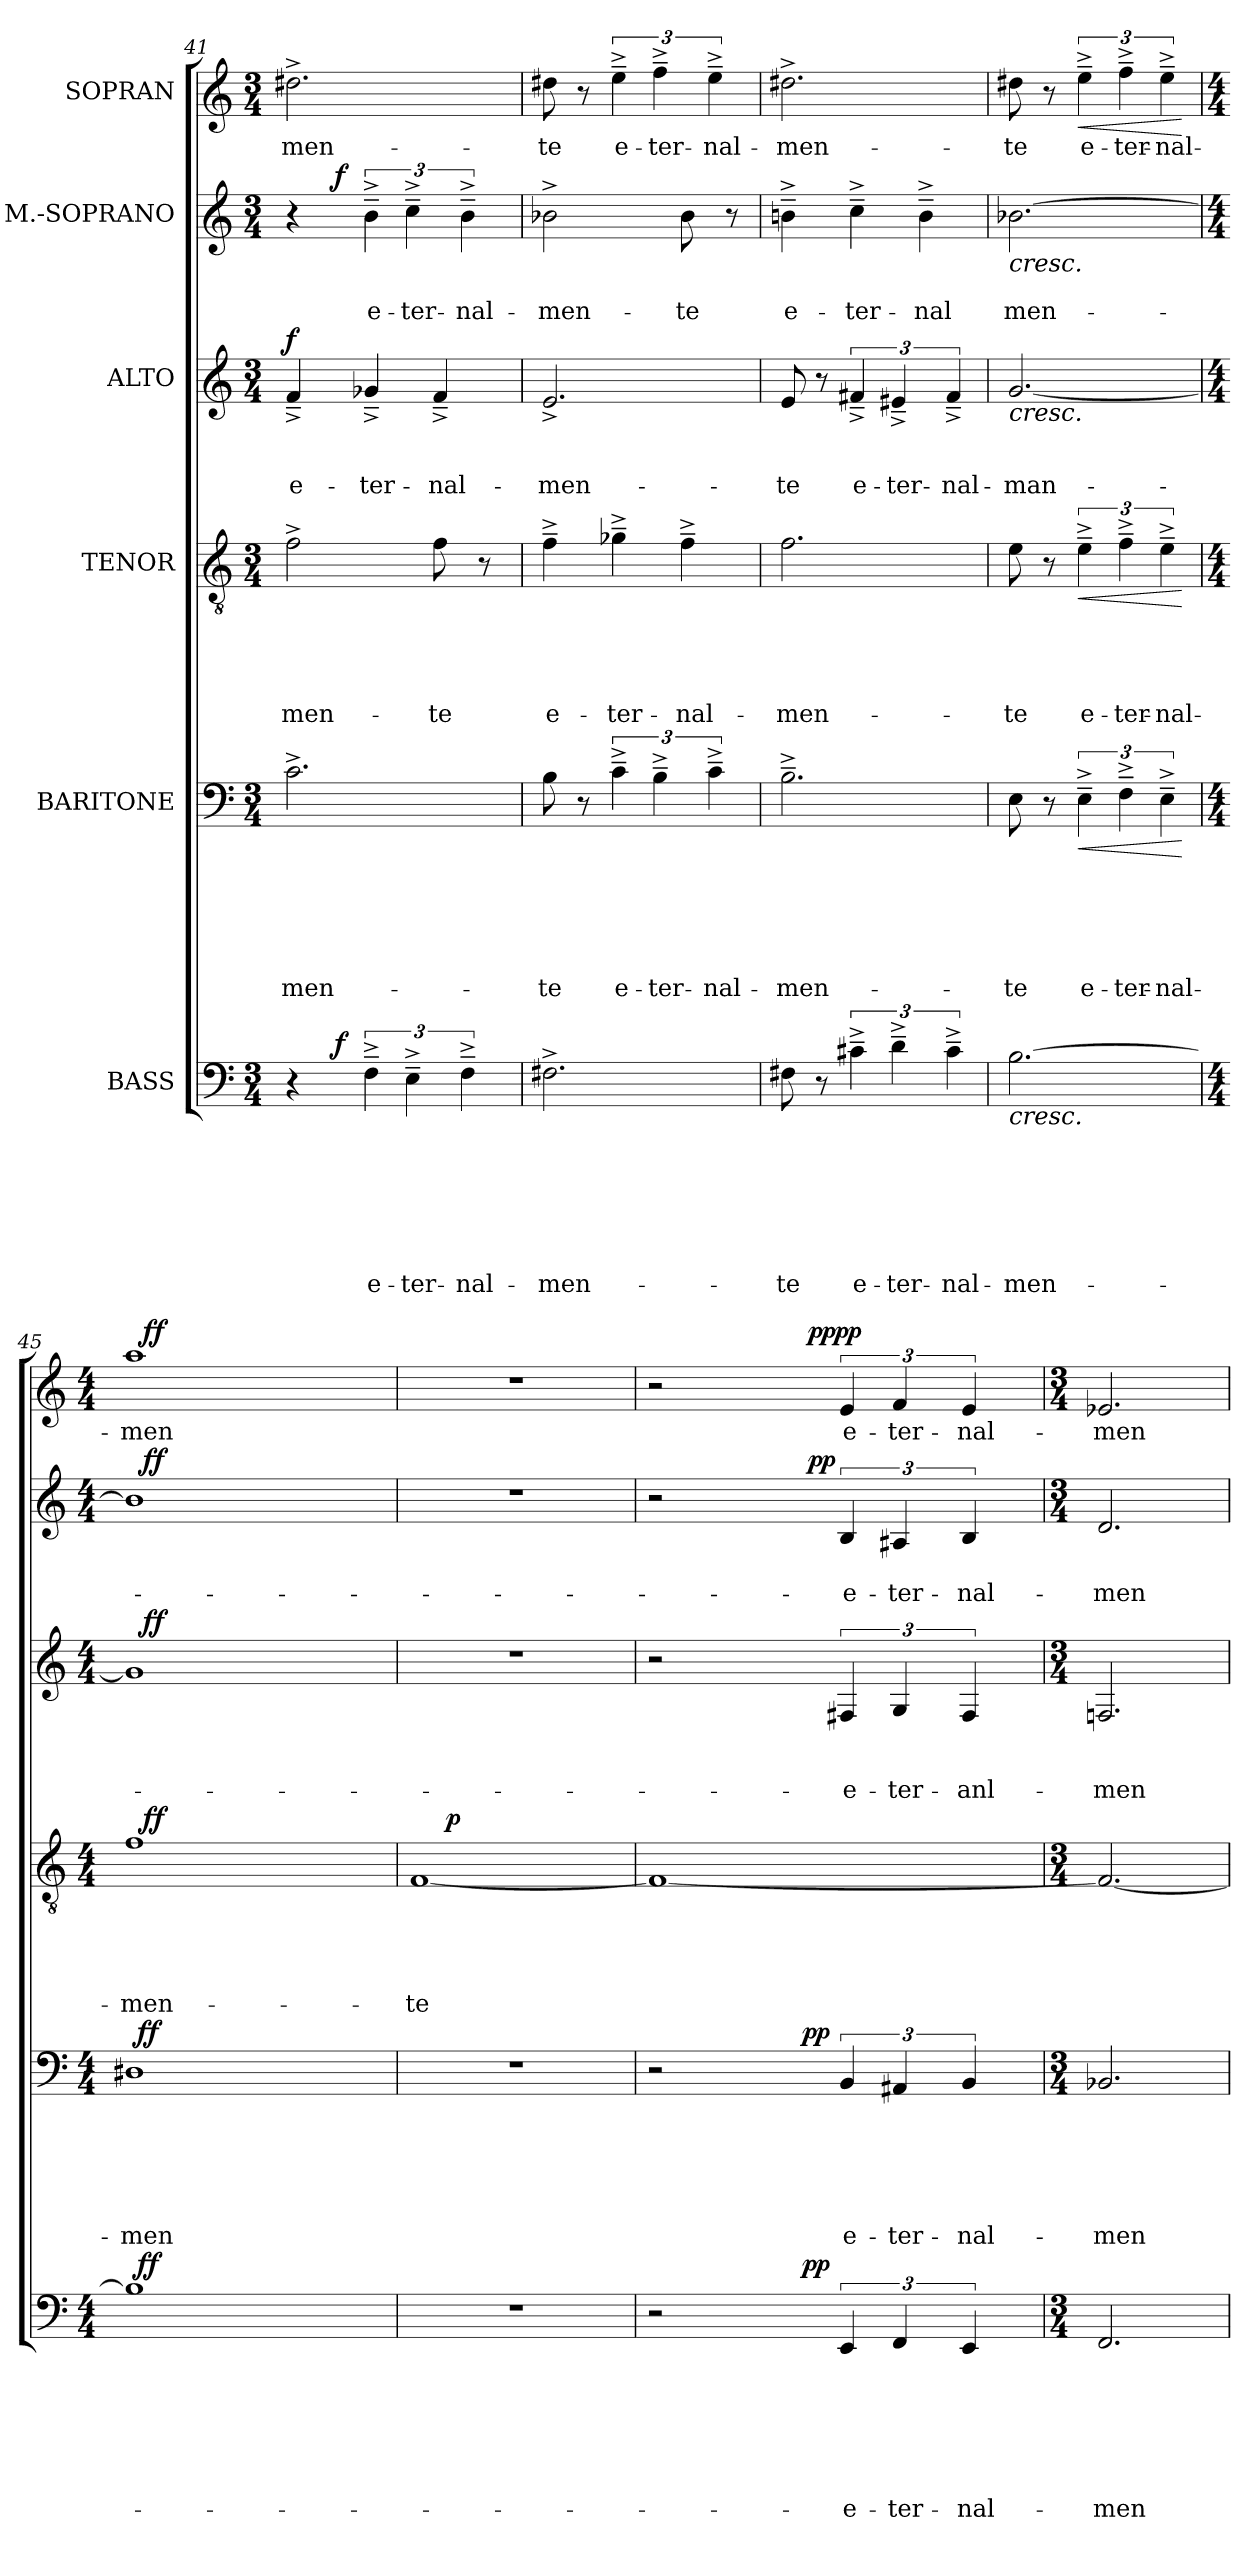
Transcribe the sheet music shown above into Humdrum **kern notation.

**kern	**text	**text	**text	**text	**text	**text	**text	**dynam	**kern	**text	**text	**text	**text	**text	**text	**dynam	**kern	**text	**text	**text	**text	**text	**dynam	**kern	**text	**text	**text	**dynam	**kern	**text	**text	**dynam	**kern	**text	**dynam
*part6	*part6	*part6	*part6	*part6	*part6	*part6	*part6	*part6	*part5	*part5	*part5	*part5	*part5	*part5	*part5	*part5	*part4	*part4	*part4	*part4	*part4	*part4	*part4	*part3	*part3	*part3	*part3	*part3	*part2	*part2	*part2	*part2	*part1	*part1	*part1
*staff6	*staff6	*staff6	*staff6	*staff6	*staff6	*staff6	*staff6	*staff6	*staff5	*staff5	*staff5	*staff5	*staff5	*staff5	*staff5	*staff5	*staff4	*staff4	*staff4	*staff4	*staff4	*staff4	*staff4	*staff3	*staff3	*staff3	*staff3	*staff3	*staff2	*staff2	*staff2	*staff2	*staff1	*staff1	*staff1
*I"BASS	*	*	*	*	*	*	*	*	*I"BARITONE	*	*	*	*	*	*	*	*I"TENOR	*	*	*	*	*	*	*I"ALTO	*	*	*	*	*I"M.-SOPRANO	*	*	*	*I"SOPRAN	*	*
*clefF4	*	*	*	*	*	*	*	*	*clefF4	*	*	*	*	*	*	*	*clefGv2	*	*	*	*	*	*	*clefG2	*	*	*	*	*clefG2	*	*	*	*clefG2	*	*
*k[]	*	*	*	*	*	*	*	*	*k[]	*	*	*	*	*	*	*	*k[]	*	*	*	*	*	*	*k[]	*	*	*	*	*k[]	*	*	*	*k[]	*	*
*C:	*	*	*	*	*	*	*	*	*C:	*	*	*	*	*	*	*	*C:	*	*	*	*	*	*	*C:	*	*	*	*	*C:	*	*	*	*C:	*	*
*M3/4	*	*	*	*	*	*	*	*	*M3/4	*	*	*	*	*	*	*	*M3/4	*	*	*	*	*	*	*M3/4	*	*	*	*	*M3/4	*	*	*	*M3/4	*	*
=41	=41	=41	=41	=41	=41	=41	=41	=41	=41	=41	=41	=41	=41	=41	=41	=41	=41	=41	=41	=41	=41	=41	=41	=41	=41	=41	=41	=41	=41	=41	=41	=41	=41	=41	=41
!	!	!	!	!	!	!	!	!	!	!	!	!	!	!	!LO:LY:b	!	!	!	!	!	!	!LO:LY:b	!	!	!	!	!LO:LY:b	!LO:DY:a	!	!	!	!	!	!LO:LY:b	!
*^	*	*	*	*	*	*	*	*	*	*	*	*	*	*	*	*	*	*	*	*	*	*	*	*	*	*	*	*	*^	*	*	*	*	*	*
4r	8ryy	.	.	.	.	.	.	.	.	2.c^>\	.	.	.	.	.	-men-	.	2f^>\	.	.	.	.	-men-	.	4f^<~</	.	.	e-	f	4r	8ryy	.	.	.	2.dd#X^>\	-men-	.
.	32ryy	.	.	.	.	.	.	.	.	.	.	.	.	.	.	.	.	.	.	.	.	.	.	.	.	.	.	.	.	.	32ryy	.	.	.	.	.	.
!	!	!	!	!	!	!	!	!	!LO:DY:a	!	!	!	!	!	!	!	!	!	!	!	!	!	!	!	!	!	!	!	!	!	!	!	!	!LO:DY:a	!	!	!
.	2ryy	.	.	.	.	.	.	.	f	.	.	.	.	.	.	.	.	.	.	.	.	.	.	.	.	.	.	.	.	.	2ryy	.	.	f	.	.	.
!	!	!	!	!	!	!	!	!LO:LY:b	!	!	!	!	!	!	!	!	!	!	!	!	!	!	!	!	!	!	!	!LO:LY:b	!	!	!	!	!LO:LY:b	!	!	!	!
6F^>~>\	.	.	.	.	.	.	.	e-	.	.	.	.	.	.	.	.	.	.	.	.	.	.	.	.	4g-X^<~</	.	.	-ter-	.	6b^>~>\	.	.	e-	.	.	.	.
!	!	!	!	!	!	!	!	!LO:LY:b	!	!	!	!	!	!	!	!	!	!	!	!	!	!	!	!	!	!	!	!	!	!	!	!	!LO:LY:b	!	!	!	!
6E^>~>\	.	.	.	.	.	.	.	-ter-	.	.	.	.	.	.	.	.	.	.	.	.	.	.	.	.	.	.	.	.	.	6cc^>~>\	.	.	-ter-	.	.	.	.
!	!	!	!	!	!	!	!	!	!	!	!	!	!	!	!	!	!	!	!	!	!	!	!LO:LY:b	!	!	!	!	!LO:LY:b	!	!	!	!	!	!	!	!	!
.	.	.	.	.	.	.	.	.	.	.	.	.	.	.	.	.	.	8f\	.	.	.	.	-te	.	4f^<~</	.	.	-nal-	.	.	.	.	.	.	.	.	.
!	!	!	!	!	!	!	!	!LO:LY:b:rj	!	!	!	!	!	!	!	!	!	!	!	!	!	!	!	!	!	!	!	!	!	!	!	!	!LO:LY:b:rj	!	!	!	!
6F^>~>\	.	.	.	.	.	.	.	-nal-	.	.	.	.	.	.	.	.	.	.	.	.	.	.	.	.	.	.	.	.	.	6b^>~>\	.	.	-nal-	.	.	.	.
.	.	.	.	.	.	.	.	.	.	.	.	.	.	.	.	.	.	8r	.	.	.	.	.	.	.	.	.	.	.	.	.	.	.	.	.	.	.
.	16.ryy	.	.	.	.	.	.	.	.	.	.	.	.	.	.	.	.	.	.	.	.	.	.	.	.	.	.	.	.	.	16.ryy	.	.	.	.	.	.
=42	=42	=42	=42	=42	=42	=42	=42	=42	=42	=42	=42	=42	=42	=42	=42	=42	=42	=42	=42	=42	=42	=42	=42	=42	=42	=42	=42	=42	=42	=42	=42	=42	=42	=42	=42	=42	=42
!	!	!	!	!	!	!	!	!LO:LY:b	!	!	!	!	!	!	!	!LO:LY:b	!	!	!	!	!	!	!LO:LY:b	!	!	!	!	!LO:LY:b	!	!	!	!	!LO:LY:b	!	!	!LO:LY:b	!
*v	*v	*	*	*	*	*	*	*	*	*	*	*	*	*	*	*	*	*	*	*	*	*	*	*	*	*	*	*	*	*v	*v	*	*	*	*	*	*
2.F#X^>\	.	.	.	.	.	.	-men-	.	8B\	.	.	.	.	.	-te	.	4f^>~>\	.	.	.	.	e-	.	2.e^</	.	.	-men-	.	2b-X^>\	.	-men-	.	8dd#X\	-te	.
.	.	.	.	.	.	.	.	.	8r	.	.	.	.	.	.	.	.	.	.	.	.	.	.	.	.	.	.	.	.	.	.	.	8r	.	.
!	!	!	!	!	!	!	!	!	!	!	!	!	!	!	!LO:LY:b	!	!	!	!	!	!	!LO:LY:b	!	!	!	!	!	!	!	!	!	!	!	!LO:LY:b	!
.	.	.	.	.	.	.	.	.	6c^>~>\	.	.	.	.	.	e-	.	4g-X^>~>\	.	.	.	.	-ter-	.	.	.	.	.	.	.	.	.	.	6ee^>~>\	e-	.
!	!	!	!	!	!	!	!	!	!	!	!	!	!	!	!LO:LY:b	!	!	!	!	!	!	!	!	!	!	!	!	!	!	!	!	!	!	!LO:LY:b	!
.	.	.	.	.	.	.	.	.	6B^>~>\	.	.	.	.	.	-ter-	.	.	.	.	.	.	.	.	.	.	.	.	.	.	.	.	.	6ff^>~>\	-ter-	.
!	!	!	!	!	!	!	!	!	!	!	!	!	!	!	!	!	!	!	!	!	!	!LO:LY:b	!	!	!	!	!	!	!	!	!LO:LY:b	!	!	!	!
.	.	.	.	.	.	.	.	.	.	.	.	.	.	.	.	.	4f^>~>\	.	.	.	.	-nal-	.	.	.	.	.	.	8b-\	.	-te	.	.	.	.
!	!	!	!	!	!	!	!	!	!	!	!	!	!	!	!LO:LY:b:rj	!	!	!	!	!	!	!	!	!	!	!	!	!	!	!	!	!	!	!LO:LY:b:rj	!
.	.	.	.	.	.	.	.	.	6c^>~>\	.	.	.	.	.	-nal-	.	.	.	.	.	.	.	.	.	.	.	.	.	.	.	.	.	6ee^>~>\	-nal-	.
.	.	.	.	.	.	.	.	.	.	.	.	.	.	.	.	.	.	.	.	.	.	.	.	.	.	.	.	.	8r	.	.	.	.	.	.
=43	=43	=43	=43	=43	=43	=43	=43	=43	=43	=43	=43	=43	=43	=43	=43	=43	=43	=43	=43	=43	=43	=43	=43	=43	=43	=43	=43	=43	=43	=43	=43	=43	=43	=43	=43
!	!	!	!	!	!	!	!LO:LY:b	!	!	!	!	!	!	!	!LO:LY:b	!	!	!	!	!	!	!LO:LY:b	!	!	!	!	!LO:LY:b	!	!	!	!LO:LY:b	!	!	!LO:LY:b	!
8F#X\	.	.	.	.	.	.	-te	.	2.B^>~>\	.	.	.	.	.	-men-	.	2.f\	.	.	.	.	-men-	.	8e/	.	.	-te	.	4bn^>~>\	.	e-	.	2.dd#X^>\	-men-	.
8r	.	.	.	.	.	.	.	.	.	.	.	.	.	.	.	.	.	.	.	.	.	.	.	8r	.	.	.	.	.	.	.	.	.	.	.
!	!	!	!	!	!	!	!LO:LY:b	!	!	!	!	!	!	!	!	!	!	!	!	!	!	!	!	!	!	!	!LO:LY:b	!	!	!	!LO:LY:b	!	!	!	!
6c#X^>~>\	.	.	.	.	.	.	e-	.	.	.	.	.	.	.	.	.	.	.	.	.	.	.	.	6f#X^<~</	.	.	e-	.	4cc^>~>\	.	-ter-	.	.	.	.
!	!	!	!	!	!	!	!LO:LY:b	!	!	!	!	!	!	!	!	!	!	!	!	!	!	!	!	!	!	!	!LO:LY:b	!	!	!	!	!	!	!	!
6d^>~>\	.	.	.	.	.	.	-ter-	.	.	.	.	.	.	.	.	.	.	.	.	.	.	.	.	6e#X^<~</	.	.	-ter-	.	.	.	.	.	.	.	.
!	!	!	!	!	!	!	!	!	!	!	!	!	!	!	!	!	!	!	!	!	!	!	!	!	!	!	!	!	!	!	!LO:LY:b	!	!	!	!
.	.	.	.	.	.	.	.	.	.	.	.	.	.	.	.	.	.	.	.	.	.	.	.	.	.	.	.	.	4b^>~>\	.	-nal	.	.	.	.
!	!	!	!	!	!	!	!LO:LY:b	!	!	!	!	!	!	!	!	!	!	!	!	!	!	!	!	!	!	!	!LO:LY:b	!	!	!	!	!	!	!	!
6c#^>~>\	.	.	.	.	.	.	-nal-	.	.	.	.	.	.	.	.	.	.	.	.	.	.	.	.	6f#^<~</	.	.	-nal-	.	.	.	.	.	.	.	.
=44	=44	=44	=44	=44	=44	=44	=44	=44	=44	=44	=44	=44	=44	=44	=44	=44	=44	=44	=44	=44	=44	=44	=44	=44	=44	=44	=44	=44	=44	=44	=44	=44	=44	=44	=44
!	!	!	!	!	!	!	!LO:LY:b:rj	!LO:HP:b	!	!	!	!	!	!	!LO:LY:b	!	!	!	!	!	!	!LO:LY:b	!	!	!	!	!LO:LY:b:rj	!LO:HP:b	!	!	!LO:LY:b	!LO:HP:b	!	!LO:LY:b	!
[>2.B\	.	.	.	.	.	.	-men-	<	8E\	.	.	.	.	.	-te	.	8e\	.	.	.	.	-te	.	[<2.g/	.	.	-man-	<	[>2.b-X\	.	men-	<	8dd#X\	-te	.
.	.	.	.	.	.	.	.	.	8r	.	.	.	.	.	.	.	8r	.	.	.	.	.	.	.	.	.	.	.	.	.	.	.	8r	.	.
!	!	!	!	!	!	!	!	!	!	!	!	!	!	!	!LO:LY:b	!LO:HP:b	!	!	!	!	!	!LO:LY:b	!LO:HP:b	!	!	!	!	!	!	!	!	!	!	!LO:LY:b	!LO:HP:b
.	.	.	.	.	.	.	.	.	6E^>~>\	.	.	.	.	.	e-	<	6e^>~>\	.	.	.	.	e-	<	.	.	.	.	.	.	.	.	.	6ee^>~>\	e-	<
!	!	!	!	!	!	!	!	!	!	!	!	!	!	!	!LO:LY:b	!	!	!	!	!	!	!LO:LY:b	!	!	!	!	!	!	!	!	!	!	!	!LO:LY:b	!
.	.	.	.	.	.	.	.	.	6F^>~>\	.	.	.	.	.	-ter-	.	6f^>~>\	.	.	.	.	-ter-	.	.	.	.	.	.	.	.	.	.	6ff^>~>\	-ter-	.
!	!	!	!	!	!	!	!	!	!	!	!	!	!	!	!LO:LY:b:rj	!	!	!	!	!	!	!LO:LY:b:rj	!	!	!	!	!	!	!	!	!	!	!	!LO:LY:b:rj	!
.	.	.	.	.	.	.	.	.	6E^>~>\	.	.	.	.	.	-nal-	.	6e^>~>\	.	.	.	.	-nal-	.	.	.	.	.	.	.	.	.	.	6ee^>~>\	-nal-	.
.	.	.	.	.	.	.	.	.	.	.	.	.	.	.	.	[	.	.	.	.	.	.	[	.	.	.	.	.	.	.	.	.	.	.	[
=45	=45	=45	=45	=45	=45	=45	=45	=45	=45	=45	=45	=45	=45	=45	=45	=45	=45	=45	=45	=45	=45	=45	=45	=45	=45	=45	=45	=45	=45	=45	=45	=45	=45	=45	=45
*M4/4	*	*	*	*	*	*	*	*	*M4/4	*	*	*	*	*	*	*	*M4/4	*	*	*	*	*	*	*M4/4	*	*	*	*	*M4/4	*	*	*	*M4/4	*	*
!	!	!	!	!	!	!	!	!	!	!	!	!	!	!	!LO:LY:b	!	!	!	!	!	!	!LO:LY:b	!	!	!	!	!	!	!	!	!	!	!	!LO:LY:b	!
*^	*	*	*	*	*	*	*	*	*^	*	*	*	*	*	*	*	*^	*	*	*	*	*	*	*^	*	*	*	*	*^	*	*	*	*^	*	*
1B]	64ryy	.	.	.	.	.	.	.	.	1D#X	64ryy	.	.	.	.	.	-men	.	1f	48ryy	.	.	.	.	-men-	.	1g]	48ryy	.	.	.	.	1b-]	48ryy	.	.	.	1aa	48ryy	-men	.
!	!	!	!	!	!	!	!	!	!LO:DY:a	!	!	!	!	!	!	!	!	!LO:DY:a	!	!	!	!	!	!	!	!	!	!	!	!	!	!	!	!	!	!	!	!	!	!	!
.	2ryy	.	.	.	.	.	.	.	ff	.	2ryy	.	.	.	.	.	.	ff	.	.	.	.	.	.	.	.	.	.	.	.	.	.	.	.	.	.	.	.	.	.	.
!	!	!	!	!	!	!	!	!	!	!	!	!	!	!	!	!	!	!	!	!	!	!	!	!	!	!LO:DY:a	!	!	!	!	!	!LO:DY:a	!	!	!	!	!LO:DY:a	!	!	!	!LO:DY:a
.	.	.	.	.	.	.	.	.	.	.	.	.	.	.	.	.	.	.	.	3%2ryy	.	.	.	.	.	ff	.	3%2ryy	.	.	.	ff	.	3%2ryy	.	.	ff	.	3%2ryy	.	ff
.	4ryy	.	.	.	.	.	.	.	.	.	4ryy	.	.	.	.	.	.	.	.	.	.	.	.	.	.	.	.	.	.	.	.	.	.	.	.	.	.	.	.	.	.
.	.	.	.	.	.	.	.	.	.	.	.	.	.	.	.	.	.	.	.	6...ryy	.	.	.	.	.	.	.	6...ryy	.	.	.	.	.	6...ryy	.	.	.	.	6...ryy	.	.
.	8...ryy	.	.	.	.	.	.	.	.	.	8...ryy	.	.	.	.	.	.	.	.	.	.	.	.	.	.	.	.	.	.	.	.	.	.	.	.	.	.	.	.	.	.
.	.	.	.	.	.	.	.	.	[	.	.	.	.	.	.	.	.	.	.	.	.	.	.	.	.	.	.	.	.	.	.	[	.	.	.	.	[	.	.	.	.
!!LO:PB:g=z
=46	=46	=46	=46	=46	=46	=46	=46	=46	=46	=46	=46	=46	=46	=46	=46	=46	=46	=46	=46	=46	=46	=46	=46	=46	=46	=46	=46	=46	=46	=46	=46	=46	=46	=46	=46	=46	=46	=46	=46	=46	=46
!	!	!	!	!	!	!	!	!	!	!	!	!	!	!	!	!	!	!	!	!	!	!	!	!	!LO:LY:b	!	!	!	!	!	!	!	!	!	!	!	!	!	!	!	!
*v	*v	*	*	*	*	*	*	*	*	*	*	*	*	*	*	*	*	*	*	*	*	*	*	*	*	*	*v	*v	*	*	*	*	*v	*v	*	*	*	*v	*v	*	*
*	*	*	*	*	*	*	*	*	*v	*v	*	*	*	*	*	*	*	*	*	*	*	*	*	*	*	*	*	*	*	*	*	*	*	*	*	*	*
1r	.	.	.	.	.	.	.	.	1r	.	.	.	.	.	.	.	[<1F	12ryy	.	.	.	.	-te	.	1r	.	.	.	.	1r	.	.	.	1r	.	.
!	!	!	!	!	!	!	!	!	!	!	!	!	!	!	!	!	!	!	!	!	!	!	!	!LO:DY:a	!	!	!	!	!	!	!	!	!	!	!	!
.	.	.	.	.	.	.	.	.	.	.	.	.	.	.	.	.	.	3%2ryy	.	.	.	.	.	p	.	.	.	.	.	.	.	.	.	.	.	.
.	.	.	.	.	.	.	.	.	.	.	.	.	.	.	.	.	.	6.ryy	.	.	.	.	.	.	.	.	.	.	.	.	.	.	.	.	.	.
*	*	*	*	*	*	*	*	*	*	*	*	*	*	*	*	*	*v	*v	*	*	*	*	*	*	*	*	*	*	*	*	*	*	*	*	*	*
=47	=47	=47	=47	=47	=47	=47	=47	=47	=47	=47	=47	=47	=47	=47	=47	=47	=47	=47	=47	=47	=47	=47	=47	=47	=47	=47	=47	=47	=47	=47	=47	=47	=47	=47	=47
*^	*	*	*	*	*	*	*	*	*^	*	*	*	*	*	*	*	*	*	*	*	*	*	*	*	*	*	*	*	*^	*	*	*	*^	*	*
2r	4ryy	.	.	.	.	.	.	.	.	2r	4ryy	.	.	.	.	.	.	.	1F_	.	.	.	.	.	.	2r	.	.	.	.	2r	3ryy	.	.	.	2r	3ryy	.	.
.	8ryy	.	.	.	.	.	.	.	.	.	8ryy	.	.	.	.	.	.	.	.	.	.	.	.	.	.	.	.	.	.	.	.	.	.	.	.	.	.	.	.
.	.	.	.	.	.	.	.	.	.	.	.	.	.	.	.	.	.	.	.	.	.	.	.	.	.	.	.	.	.	.	.	12ryy	.	.	.	.	12ryy	.	.
.	32.ryy	.	.	.	.	.	.	.	.	.	32.ryy	.	.	.	.	.	.	.	.	.	.	.	.	.	.	.	.	.	.	.	.	.	.	.	.	.	.	.	.
.	.	.	.	.	.	.	.	.	.	.	.	.	.	.	.	.	.	.	.	.	.	.	.	.	.	.	.	.	.	.	.	96ryy	.	.	.	.	96ryy	.	.
!	!	!	!	!	!	!	!	!	!LO:DY:a	!	!	!	!	!	!	!	!	!LO:DY:a	!	!	!	!	!	!	!	!	!	!	!	!	!	!	!	!	!	!	!	!	!
.	2ryy	.	.	.	.	.	.	.	pp	.	2ryy	.	.	.	.	.	.	pp	.	.	.	.	.	.	.	.	.	.	.	.	.	.	.	.	.	.	.	.	.
!	!	!	!	!	!	!	!	!	!	!	!	!	!	!	!	!	!	!	!	!	!	!	!	!	!	!	!	!	!	!	!	!	!	!	!LO:DY:b	!	!	!	!LO:DY:a
!	!	!	!	!	!	!	!	!	!	!	!	!	!	!	!	!	!	!	!	!	!	!	!	!	!	!	!	!	!	!	!	!	!	!	!	!	!	!	!LO:DY:n=1:b
.	.	.	.	.	.	.	.	.	.	.	.	.	.	.	.	.	.	.	.	.	.	.	.	.	.	.	.	.	.	.	.	3ryy	.	.	pp	.	3ryy	.	pp pp
!	!	!	!	!	!	!	!	!LO:LY:b	!	!	!	!	!	!	!	!	!LO:LY:b	!	!	!	!	!	!	!	!	!	!	!	!LO:LY:b	!	!	!	!	!LO:LY:b	!	!	!	!LO:LY:b	!
6EE/	.	.	.	.	.	.	.	-e-	.	6BB/	.	.	.	.	.	.	e-	.	.	.	.	.	.	.	.	6F#X/	.	.	-e-	.	6B/	.	.	-e-	.	6e/	.	e-	.
!	!	!	!	!	!	!	!	!LO:LY:b	!	!	!	!	!	!	!	!	!LO:LY:b	!	!	!	!	!	!	!	!	!	!	!	!LO:LY:b	!	!	!	!	!LO:LY:b	!	!	!	!LO:LY:b	!
6FF/	.	.	.	.	.	.	.	-ter-	.	6AA#X/	.	.	.	.	.	.	-ter-	.	.	.	.	.	.	.	.	6G/	.	.	-ter-	.	6A#X/	.	.	-ter-	.	6f/	.	-ter-	.
.	.	.	.	.	.	.	.	.	.	.	.	.	.	.	.	.	.	.	.	.	.	.	.	.	.	.	.	.	.	.	.	6ryy	.	.	.	.	6ryy	.	.
!	!	!	!	!	!	!	!	!LO:LY:b:rj	!	!	!	!	!	!	!	!	!LO:LY:b:rj	!	!	!	!	!	!	!	!	!	!	!	!LO:LY:b:rj	!	!	!	!	!LO:LY:b:rj	!	!	!	!LO:LY:b:rj	!
6EE/	.	.	.	.	.	.	.	-nal-	.	6BB/	.	.	.	.	.	.	-nal-	.	.	.	.	.	.	.	.	6F#/	.	.	-anl-	.	6B/	.	.	-nal-	.	6e/	.	-nal-	.
.	16ryy	.	.	.	.	.	.	.	.	.	16ryy	.	.	.	.	.	.	.	.	.	.	.	.	.	.	.	.	.	.	.	.	.	.	.	.	.	.	.	.
.	.	.	.	.	.	.	.	.	.	.	.	.	.	.	.	.	.	.	.	.	.	.	.	.	.	.	.	.	.	.	.	24..ryy	.	.	.	.	24..ryy	.	.
.	64ryy	.	.	.	.	.	.	.	.	.	64ryy	.	.	.	.	.	.	.	.	.	.	.	.	.	.	.	.	.	.	.	.	.	.	.	.	.	.	.	.
*v	*v	*	*	*	*	*	*	*	*	*	*	*	*	*	*	*	*	*	*	*	*	*	*	*	*	*	*	*	*	*	*v	*v	*	*	*	*v	*v	*	*
*	*	*	*	*	*	*	*	*	*v	*v	*	*	*	*	*	*	*	*	*	*	*	*	*	*	*	*	*	*	*	*	*	*	*	*	*	*
=48	=48	=48	=48	=48	=48	=48	=48	=48	=48	=48	=48	=48	=48	=48	=48	=48	=48	=48	=48	=48	=48	=48	=48	=48	=48	=48	=48	=48	=48	=48	=48	=48	=48	=48	=48
*M3/4	*	*	*	*	*	*	*	*	*M3/4	*	*	*	*	*	*	*	*M3/4	*	*	*	*	*	*	*M3/4	*	*	*	*	*M3/4	*	*	*	*M3/4	*	*
*^	*	*	*	*	*	*	*	*	*^	*	*	*	*	*	*	*	*	*	*	*	*	*	*	*	*	*	*	*	*^	*	*	*	*^	*	*
!	!	!	!	!	!	!	!	!LO:LY:b	!	!	!	!	!	!	!	!	!LO:LY:b	!	!	!	!	!	!	!	!	!	!	!	!LO:LY:b	!	!	!	!	!LO:LY:b	!	!	!	!LO:LY:b	!
*v	*v	*	*	*	*	*	*	*	*	*	*	*	*	*	*	*	*	*	*	*	*	*	*	*	*	*	*	*	*	*	*v	*v	*	*	*	*v	*v	*	*
*	*	*	*	*	*	*	*	*	*v	*v	*	*	*	*	*	*	*	*	*	*	*	*	*	*	*	*	*	*	*	*	*	*	*	*	*	*
2.FF/	.	.	.	.	.	.	-men-	.	2.BB-X/	.	.	.	.	.	-men-	.	2.F/_	.	.	.	.	.	.	2.Fn/	.	.	-men-	.	2.d/	.	-men-	.	2.e-X/	-men-	.
=	=	=	=	=	=	=	=	=	=	=	=	=	=	=	=	=	=	=	=	=	=	=	=	=	=	=	=	=	=	=	=	=	=	=	=
*-	*-	*-	*-	*-	*-	*-	*-	*-	*-	*-	*-	*-	*-	*-	*-	*-	*-	*-	*-	*-	*-	*-	*-	*-	*-	*-	*-	*-	*-	*-	*-	*-	*-	*-	*-
